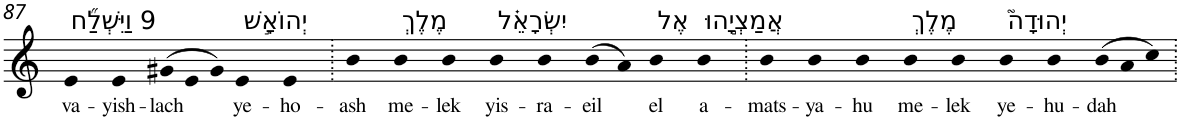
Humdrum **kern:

**kern	**text
*part1	*part1
*staff1	*staff1
*I"Piano	*
*I'Pno	*
!!LO:PB:g=z
*clefG2	*
*k[]	*
=87	=87
!LO:TX:a:t=9 וַיִּשְׁלַ֞ח	!
!	!LO:LY:b
4e	va-
!	!LO:LY:b
4e	-yish-
*Xtuplet	*
!	!LO:LY:b
(>12g#X	-lach
12e	.
12g#)	.
!LO:TX:a:t=יְהוֹאָ֣שׁ	!
!	!LO:LY:b
4e	ye-
!	!LO:LY:b
4e	-ho-
=88.	=88.
!	!LO:LY:b
4b	-ash
!LO:TX:a:t=מֶלֶךְ	!
!	!LO:LY:b
4b	me-
!	!LO:LY:b
4b	-lek
!LO:TX:a:t=יִשְׂרָאֵ֗ל	!
!	!LO:LY:b
4b	yis-
!	!LO:LY:b
4b	-ra-
!	!LO:LY:b
(>8b	-eil
8a)	.
!LO:TX:a:t=אֶל	!
!	!LO:LY:b
4b	el
!LO:TX:a:t=אֲמַצְיָ֣הוּ	!
!	!LO:LY:b
4b	a-
=89.	=89.
!	!LO:LY:b
4b	-mats-
!	!LO:LY:b
4b	-ya-
!	!LO:LY:b
4b	-hu
!LO:TX:a:t=מֶלֶךְ	!
!	!LO:LY:b
4b	me-
!	!LO:LY:b
4b	-lek
!LO:TX:a:t=יְהוּדָה֮	!
!	!LO:LY:b
4b	ye-
!	!LO:LY:b
4b	-hu-
!	!LO:LY:b
(>12b	-dah
12a	.
12cc)	.
=.	=.
*-	*-
